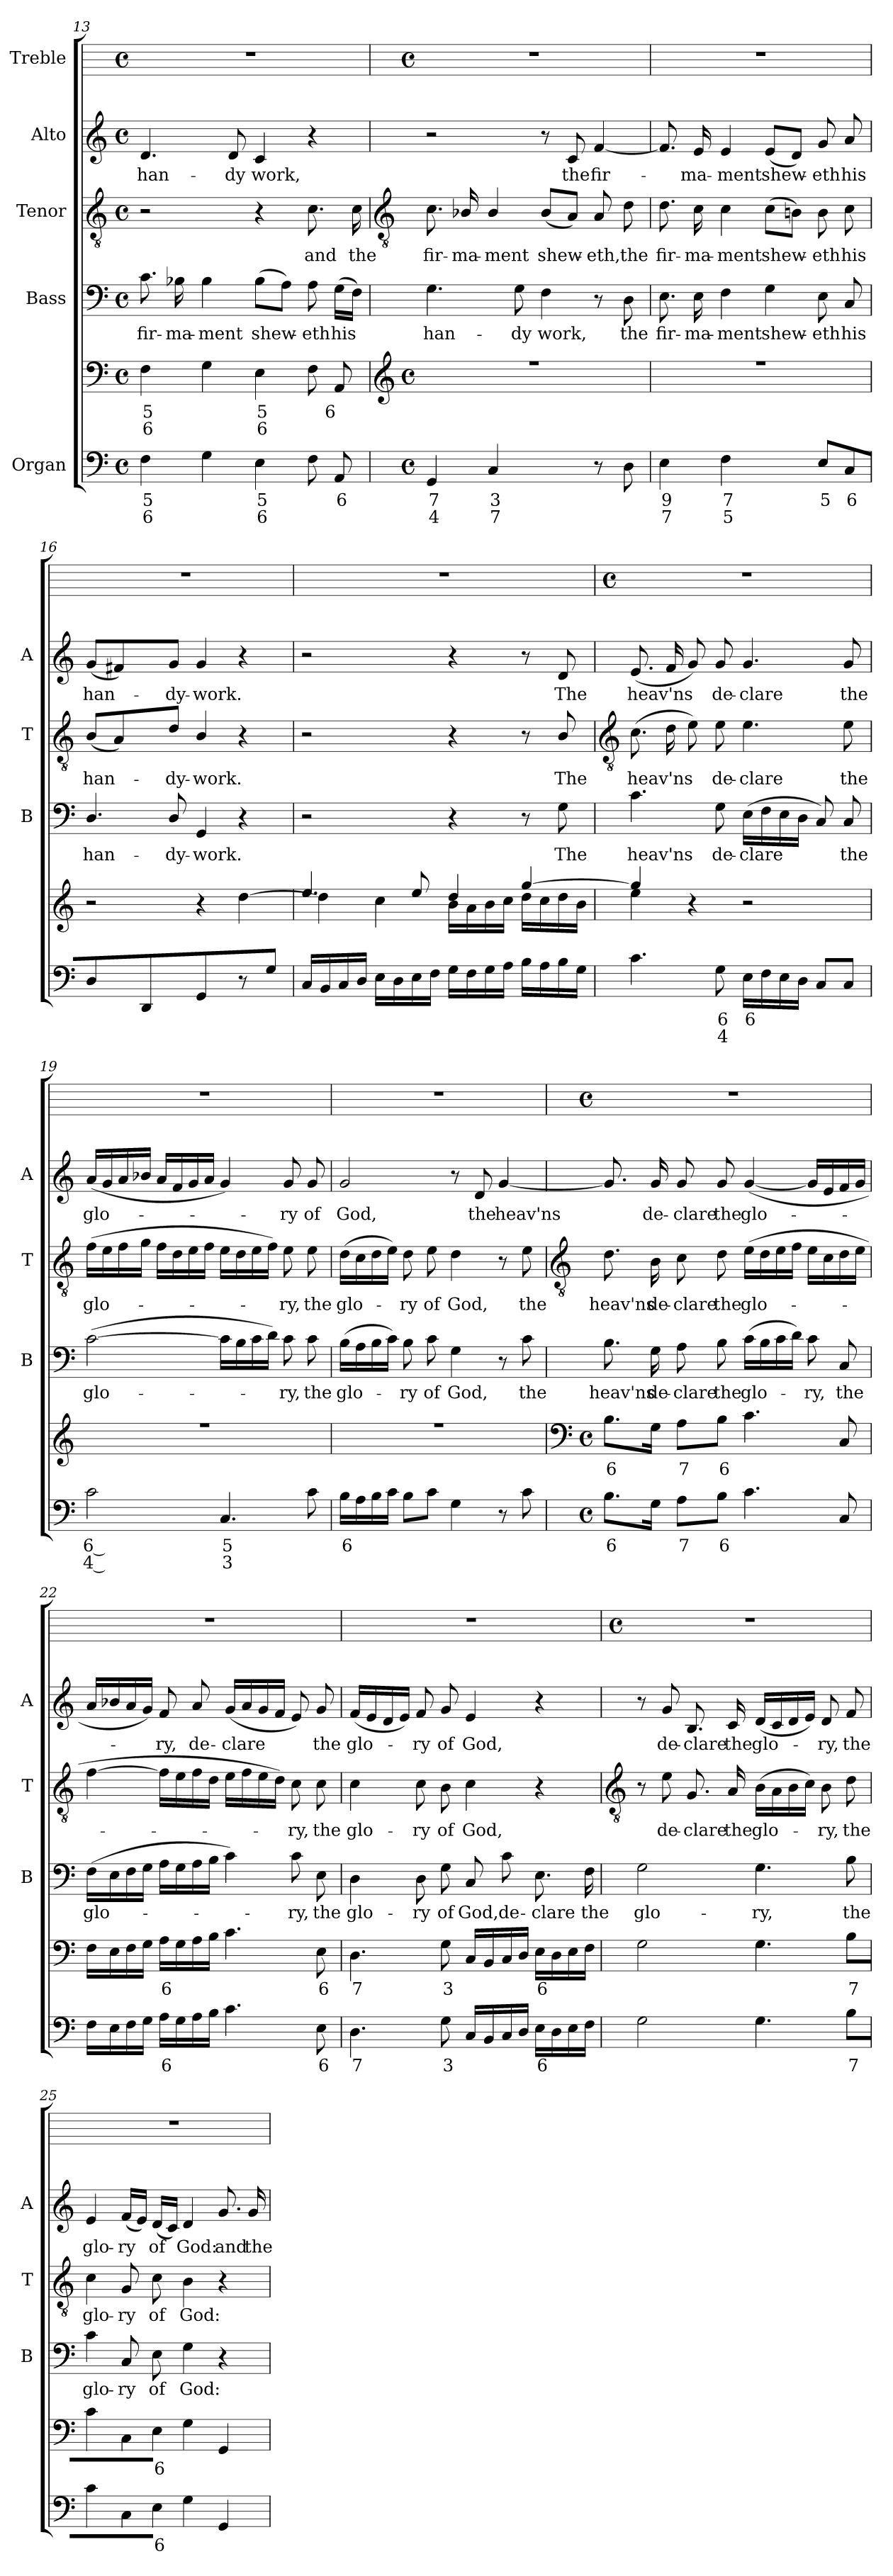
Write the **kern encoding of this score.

**kern	**text	**text	**kern	**text	**text	**kern	**text	**kern	**text	**kern	**text	**kern
*part5	*part5	*part5	*part5	*part5	*part5	*part4	*part4	*part3	*part3	*part2	*part2	*part1
*staff6	*staff6	*staff6	*staff5	*staff5	*staff5	*staff4	*staff4	*staff3	*staff3	*staff2	*staff2	*staff1
*I"Organ	*	*	*	*	*	*I"Bass	*	*I"Tenor	*	*I"Alto	*	*I"Treble
*	*	*	*	*	*	*I'B	*	*I'T	*	*I'A	*	*
*clefF4	*	*	*clefF4	*	*	*clefF4	*	*clefGv2	*	*clefG2	*	*
*k[]	*	*	*k[]	*	*	*k[]	*	*k[]	*	*k[]	*	*
*C:	*	*	*C:	*	*	*C:	*	*C:	*	*C:	*	*
*M4/4	*	*	*M4/4	*	*	*M4/4	*	*M4/4	*	*M4/4	*	*M4/4
*met(c)	*	*	*met(c)	*	*	*met(c)	*	*met(c)	*	*met(c)	*	*met(c)
=13	=13	=13	=13	=13	=13	=13	=13	=13	=13	=13	=13	=13
!	!LO:LY:b	!LO:LY:b	!	!LO:LY:b	!LO:LY:b	!	!LO:LY:b	!	!	!	!LO:LY:b	!
4F	5	6	4F	5	6	8.c	fir-	2r	.	4.d	han-	1r
!	!	!	!	!	!	!	!LO:LY:b	!	!	!	!	!
.	.	.	.	.	.	16B-X	-ma-	.	.	.	.	.
!	!	!	!	!	!	!	!LO:LY:b	!	!	!	!	!
4G	.	.	4G	.	.	4B-	-ment	.	.	.	.	.
!	!	!	!	!	!	!	!	!	!	!	!LO:LY:b	!
.	.	.	.	.	.	.	.	.	.	8d	-dy	.
!	!LO:LY:b	!LO:LY:b	!	!LO:LY:b	!LO:LY:b	!	!LO:LY:b	!	!	!	!LO:LY:b	!
4E	5	6	4E	5	6	(>8B-L	shew-	4r	.	4c	work,	.
.	.	.	.	.	.	8AJ)	.	.	.	.	.	.
!	!	!	!	!	!	!	!LO:LY:b	!	!LO:LY:b	!	!	!
8F	.	.	8F	.	.	8A	eth	8.c	and	4r	.	.
!	!LO:LY:b	!	!	!LO:LY:b	!	!	!LO:LY:b	!	!	!	!	!
8AA	6	.	8AA	6	.	(>16GLL	his	.	.	.	.	.
!	!	!	!	!	!	!	!	!	!LO:LY:b	!	!	!
.	.	.	.	.	.	16FJJ)	.	16c	the	.	.	.
!!LO:LB:g=z
=14	=14	=14	=14	=14	=14	=14	=14	=14	=14	=14	=14	=14
*	*	*	*clefG2	*	*	*	*	*clefGv2	*	*	*	*
*k[]	*	*	*k[]	*	*	*	*	*	*	*	*	*
*C:	*	*	*C:	*	*	*	*	*	*	*	*	*
*M4/4	*	*	*M4/4	*	*	*	*	*	*	*	*	*M4/4
*met(c)	*	*	*met(c)	*	*	*	*	*	*	*	*	*met(c)
!	!LO:LY:b	!LO:LY:b	!	!	!	!	!LO:LY:b	!	!LO:LY:b	!	!	!
*	*	*	*^	*	*	*	*	*	*	*	*	*
4GG	7	4	1r	1ryy	.	.	4.G	han-	8.c	fir-	2r	.	1r
!	!	!	!	!	!	!	!	!	!	!LO:LY:b	!	!	!
.	.	.	.	.	.	.	.	.	16B-X/	-ma-	.	.	.
!	!LO:LY:b	!LO:LY:b	!	!	!	!	!	!	!	!LO:LY:b	!	!	!
4C	3	7	.	.	.	.	.	.	4B-/	-ment	.	.	.
!	!	!	!	!	!	!	!	!LO:LY:b	!	!	!	!	!
.	.	.	.	.	.	.	8G	-dy	.	.	.	.	.
!	!LO:LY:b	!	!	!	!	!	!	!LO:LY:b	!	!LO:LY:b	!	!	!
[8FFLyy	4	.	.	.	.	.	4F	work,	(<8B-L	shew-	8r	.	.
!	!LO:LY:b	!	!	!	!	!	!	!	!	!	!	!LO:LY:b	!
8FFJyy]	3	.	.	.	.	.	.	.	8AJ)	.	8c	the	.
!	!	!	!	!	!	!	!	!	!	!LO:LY:b	!	!LO:LY:b	!
8r	.	.	.	.	.	.	8r	.	8A	eth,	[4f	fir-	.
!	!	!	!	!	!	!	!	!LO:LY:b	!	!LO:LY:b	!	!	!
8D	.	.	.	.	.	.	8D	the	8d	the	.	.	.
=15	=15	=15	=15	=15	=15	=15	=15	=15	=15	=15	=15	=15	=15
!	!LO:LY:b	!LO:LY:b	!	!	!	!	!	!LO:LY:b	!	!LO:LY:b	!	!	!
4E	9	7	1r	1ryy	.	.	8.E	fir-	8.d	fir-	8.f]	.	1r
!	!	!	!	!	!	!	!	!LO:LY:b	!	!LO:LY:b	!	!LO:LY:b	!
.	.	.	.	.	.	.	16E	-ma-	16c	-ma-	16e	ma-	.
!	!LO:LY:b	!LO:LY:b	!	!	!	!	!	!LO:LY:b	!	!LO:LY:b	!	!LO:LY:b	!
4F	7	5	.	.	.	.	4F	-ment	4c	-ment	4e	-ment	.
!	!LO:LY:b	!LO:LY:b	!	!	!	!	!	!LO:LY:b	!	!LO:LY:b	!	!LO:LY:b	!
[8Gyy	6	4	.	.	.	.	4G	shew-	(>8cL	shew-	(<8eL	shew-	.
!	!LO:LY:b	!LO:LY:b	!	!	!	!	!	!	!	!	!	!	!
8Gyy]	5	3	.	.	.	.	.	.	8BnJ)	.	8dJ)	.	.
!	!LO:LY:b	!	!	!	!	!	!	!LO:LY:b	!	!LO:LY:b	!	!LO:LY:b	!
8EL	5	.	.	.	.	.	8E	-eth	8B	eth	8g	eth	.
!	!LO:LY:b	!	!	!	!	!	!	!LO:LY:b	!	!LO:LY:b	!	!LO:LY:b	!
8C	6	.	.	.	.	.	8C	his	8c	his	8a	his	.
=16	=16	=16	=16	=16	=16	=16	=16	=16	=16	=16	=16	=16	=16
!	!	!	!	!	!	!	!	!LO:LY:b	!	!LO:LY:b	!	!LO:LY:b	!
4D/	.	.	2r	2ryy	.	.	4.D/	han-	(<8B/L	han-	(<8gL	han-	1r
.	.	.	.	.	.	.	.	.	4A)	.	4f#X)	.	.
4DD	.	.	.	.	.	.	.	.	.	.	.	.	.
!	!	!	!	!	!	!	!	!LO:LY:b	!	!LO:LY:b	!	!LO:LY:b	!
.	.	.	.	.	.	.	8D/	-dy-	8dJ	dy-	8gJ	dy-	.
!	!	!	!	!	!	!	!	!LO:LY:b	!	!LO:LY:b	!	!LO:LY:b	!
4GG	.	.	4r	4ryy	.	.	4GG	-work.	4B/	-work.	4g	-work.	.
8r	.	.	4ryy	[4dd\	.	.	4r	.	4r	.	4r	.	.
8GJ	.	.	.	.	.	.	.	.	.	.	.	.	.
=17	=17	=17	=17	=17	=17	=17	=17	=17	=17	=17	=17	=17	=17
16CLL	.	.	4.ee/	4dd\]	.	.	2r	.	2r	.	2r	.	1r
16BB	.	.	.	.	.	.	.	.	.	.	.	.	.
16C	.	.	.	.	.	.	.	.	.	.	.	.	.
16DJJ	.	.	.	.	.	.	.	.	.	.	.	.	.
16ELL	.	.	.	4cc\	.	.	.	.	.	.	.	.	.
16D	.	.	.	.	.	.	.	.	.	.	.	.	.
16E	.	.	8ee/	.	.	.	.	.	.	.	.	.	.
16FJJ	.	.	.	.	.	.	.	.	.	.	.	.	.
16GLL	.	.	4dd/	16b\LL	.	.	4r	.	4r	.	4r	.	.
16F	.	.	.	16a\	.	.	.	.	.	.	.	.	.
16G	.	.	.	16b\	.	.	.	.	.	.	.	.	.
16AJJ	.	.	.	16cc\JJ	.	.	.	.	.	.	.	.	.
16BLL	.	.	[4gg/	16dd\LL	.	.	8r	.	8r	.	8r	.	.
16A	.	.	.	16cc\	.	.	.	.	.	.	.	.	.
!	!	!	!	!	!	!	!	!LO:LY:b	!	!LO:LY:b	!	!LO:LY:b	!
16B	.	.	.	16dd\	.	.	8G	The	8B/	The	8d	The	.
16GJJ	.	.	.	16b\JJ	.	.	.	.	.	.	.	.	.
!!LO:LB:g=z
=18	=18	=18	=18	=18	=18	=18	=18	=18	=18	=18	=18	=18	=18
*	*	*	*	*	*	*	*	*	*clefGv2	*	*	*	*
*	*	*	*	*	*	*	*	*	*	*	*	*	*M4/4
*	*	*	*	*	*	*	*	*	*	*	*	*	*met(c)
!	!	!	!	!	!	!	!	!LO:LY:b	!	!LO:LY:b	!	!LO:LY:b	!
4.c	.	.	4gg/]	4ee\	.	.	4.c	heav'ns	(>8.cL	heav'ns	(<8.eL	heav'ns	1r
.	.	.	.	.	.	.	.	.	16dL	.	16fL	.	.
.	.	.	4r	2.ryy	.	.	.	.	8eJ)	.	8gJ)	.	.
!	!LO:LY:b	!LO:LY:b	!	!	!	!	!	!LO:LY:b	!	!LO:LY:b	!	!LO:LY:b	!
8G	6	4	.	.	.	.	8G	de-	8e	de-	8g	de-	.
!	!LO:LY:b	!	!	!	!	!	!	!LO:LY:b	!	!LO:LY:b	!	!LO:LY:b	!
16ELL	6	.	2r	.	.	.	(>16ELL	-clare	4.e	-clare	4.g	-clare	.
16F	.	.	.	.	.	.	16F	.	.	.	.	.	.
16E	.	.	.	.	.	.	16E	.	.	.	.	.	.
16DJJ	.	.	.	.	.	.	16DJJ	.	.	.	.	.	.
8CL	.	.	.	.	.	.	8C)	.	.	.	.	.	.
!	!	!	!	!	!	!	!	!LO:LY:b	!	!LO:LY:b	!	!LO:LY:b	!
8CJ	.	.	.	.	.	.	8C	the	8e	the	8g	the	.
=19	=19	=19	=19	=19	=19	=19	=19	=19	=19	=19	=19	=19	=19
!	!LO:LY:b	!LO:LY:b	!	!	!	!	!	!LO:LY:b	!	!LO:LY:b	!	!LO:LY:b	!
2c	6__	4__	1r	1ryy	.	.	(>[2c	glo-	(>16fLL	glo-	(<16aLL	glo-	1r
.	.	.	.	.	.	.	.	.	16e	.	16g	.	.
.	.	.	.	.	.	.	.	.	16f	.	16a	.	.
.	.	.	.	.	.	.	.	.	16gJJ	.	16b-XJJ	.	.
.	.	.	.	.	.	.	.	.	16fLL	.	16aLL	.	.
.	.	.	.	.	.	.	.	.	16d	.	16f	.	.
.	.	.	.	.	.	.	.	.	16e	.	16g	.	.
.	.	.	.	.	.	.	.	.	16fJJ	.	16aJJ	.	.
!	!LO:LY:b	!LO:LY:b	!	!	!	!	!	!	!	!	!	!	!
4.C	5	3	.	.	.	.	16cLL]	.	16eLL	.	4g)	.	.
.	.	.	.	.	.	.	16B	.	16d	.	.	.	.
.	.	.	.	.	.	.	16c	.	16e	.	.	.	.
.	.	.	.	.	.	.	16dJJ)	.	16fJJ)	.	.	.	.
!	!	!	!	!	!	!	!	!LO:LY:b	!	!LO:LY:b	!	!LO:LY:b	!
.	.	.	.	.	.	.	8c	ry,	8e	ry,	8g	ry	.
!	!	!	!	!	!	!	!	!LO:LY:b	!	!LO:LY:b	!	!LO:LY:b	!
8c	.	.	.	.	.	.	8c	the	8e	the	8g	of	.
=20	=20	=20	=20	=20	=20	=20	=20	=20	=20	=20	=20	=20	=20
!	!LO:LY:b	!	!	!	!	!	!	!LO:LY:b	!	!LO:LY:b	!	!LO:LY:b	!
16BLL	6	.	1r	1ryy	.	.	(>16BLL	glo-	(>16dLL	glo-	2g	God,	1r
16A	.	.	.	.	.	.	16A	.	16c	.	.	.	.
16B	.	.	.	.	.	.	16B	.	16d	.	.	.	.
16cJJ	.	.	.	.	.	.	16cJJ)	.	16eJJ)	.	.	.	.
!	!	!	!	!	!	!	!	!LO:LY:b	!	!LO:LY:b	!	!	!
8BL	.	.	.	.	.	.	8B	ry	8d	ry	.	.	.
!	!	!	!	!	!	!	!	!LO:LY:b	!	!LO:LY:b	!	!	!
8cJ	.	.	.	.	.	.	8c	of	8e	of	.	.	.
!	!	!	!	!	!	!	!	!LO:LY:b	!	!LO:LY:b	!	!	!
4G	.	.	.	.	.	.	4G	God,	4d	God,	8r	.	.
!	!	!	!	!	!	!	!	!	!	!	!	!LO:LY:b	!
.	.	.	.	.	.	.	.	.	.	.	8d	the	.
!	!	!	!	!	!	!	!	!	!	!	!	!LO:LY:b	!
8r	.	.	.	.	.	.	8r	.	8r	.	[4g	heav'ns	.
!	!	!	!	!	!	!	!	!LO:LY:b	!	!LO:LY:b	!	!	!
8c	.	.	.	.	.	.	8c	the	8e	the	.	.	.
*	*	*	*v	*v	*	*	*	*	*	*	*	*	*
!!LO:LB:g=z
=21	=21	=21	=21	=21	=21	=21	=21	=21	=21	=21	=21	=21
*	*	*	*clefF4	*	*	*	*	*clefGv2	*	*	*	*
*k[]	*	*	*k[]	*	*	*	*	*	*	*	*	*
*C:	*	*	*C:	*	*	*	*	*	*	*	*	*
*M4/4	*	*	*M4/4	*	*	*	*	*	*	*	*	*M4/4
*met(c)	*	*	*met(c)	*	*	*	*	*	*	*	*	*met(c)
!	!LO:LY:b	!	!	!LO:LY:b	!	!	!LO:LY:b	!	!LO:LY:b	!	!	!
8.BL	6	.	8.BL	6	.	8.B	heav'ns	8.d	heav'ns	8.g]	.	1r
!	!	!	!	!	!	!	!LO:LY:b	!	!LO:LY:b	!	!LO:LY:b	!
16GJ	.	.	16GJ	.	.	16G	de-	16B	de-	16g	de-	.
!	!LO:LY:b	!	!	!LO:LY:b	!	!	!LO:LY:b	!	!LO:LY:b	!	!LO:LY:b	!
8AL	7	.	8AL	7	.	8A	-clare	8c	-clare	8g	-clare	.
!	!LO:LY:b	!	!	!LO:LY:b	!	!	!LO:LY:b	!	!LO:LY:b	!	!LO:LY:b	!
8BJ	6	.	8BJ	6	.	8B	the	8d	the	8g	the	.
!	!	!	!	!	!	!	!LO:LY:b	!	!LO:LY:b	!	!LO:LY:b	!
4.c	.	.	4.c	.	.	(>16cLL	glo-	(>16eLL	glo-	(<[4g	glo-	.
.	.	.	.	.	.	16B	.	16d	.	.	.	.
.	.	.	.	.	.	16c	.	16e	.	.	.	.
.	.	.	.	.	.	16dJJ)	.	16fJJ	.	.	.	.
!	!	!	!	!	!	!	!LO:LY:b	!	!	!	!	!
.	.	.	.	.	.	8c	ry,	16eLL	.	16gLL]	.	.
.	.	.	.	.	.	.	.	16c	.	16e	.	.
!	!	!	!	!	!	!	!LO:LY:b	!	!	!	!	!
8C	.	.	8C	.	.	8C	the	16d	.	16f	.	.
.	.	.	.	.	.	.	.	16eJJ	.	16gJJ	.	.
=22	=22	=22	=22	=22	=22	=22	=22	=22	=22	=22	=22	=22
!	!	!	!	!	!	!	!LO:LY:b	!	!	!	!	!
16FLL	.	.	16FLL	.	.	(>16FLL	glo-	[4f	.	16aLL	.	1r
16E	.	.	16E	.	.	16E	.	.	.	16b-X	.	.
16F	.	.	16F	.	.	16F	.	.	.	16a	.	.
16GJJ	.	.	16GJJ	.	.	16GJJ	.	.	.	16gJJ)	.	.
!	!LO:LY:b	!	!	!LO:LY:b	!	!	!	!	!	!	!LO:LY:b	!
16ALL	6	.	16ALL	6	.	16ALL	.	16fLL]	.	8f	ry,	.
16G	.	.	16G	.	.	16G	.	16e	.	.	.	.
!	!	!	!	!	!	!	!	!	!	!	!LO:LY:b	!
16A	.	.	16A	.	.	16A	.	16f	.	8a	de-	.
16BJJ	.	.	16BJJ	.	.	16BJJ	.	16dJJ	.	.	.	.
!	!	!	!	!	!	!	!	!	!	!	!LO:LY:b	!
4.c	.	.	4.c	.	.	4c)	.	16eLL	.	(<16gLL	-clare	.
.	.	.	.	.	.	.	.	16f	.	16a	.	.
.	.	.	.	.	.	.	.	16e	.	16g	.	.
.	.	.	.	.	.	.	.	16dJJ)	.	16fJJ	.	.
!	!	!	!	!	!	!	!LO:LY:b	!	!LO:LY:b	!	!	!
.	.	.	.	.	.	8c	ry,	8c	ry,	8e)	.	.
!	!LO:LY:b	!	!	!LO:LY:b	!	!	!LO:LY:b	!	!LO:LY:b	!	!LO:LY:b	!
8E	6	.	8E	6	.	8E	the	8c	the	8g	the	.
=23	=23	=23	=23	=23	=23	=23	=23	=23	=23	=23	=23	=23
!	!LO:LY:b	!	!	!LO:LY:b	!	!	!LO:LY:b	!	!LO:LY:b	!	!LO:LY:b	!
4.D	7	.	4.D	7	.	4D	glo-	4c	glo-	(<16fLL	glo-	1r
.	.	.	.	.	.	.	.	.	.	16e	.	.
.	.	.	.	.	.	.	.	.	.	16d	.	.
.	.	.	.	.	.	.	.	.	.	16eJJ)	.	.
!	!	!	!	!	!	!	!LO:LY:b	!	!LO:LY:b	!	!LO:LY:b	!
.	.	.	.	.	.	8D	-ry	8c	-ry	8f	ry	.
!	!LO:LY:b	!	!	!LO:LY:b	!	!	!LO:LY:b	!	!LO:LY:b	!	!LO:LY:b	!
8G	3	.	8G	3	.	8G	of	8B	of	8g	of	.
!	!	!	!	!	!	!	!LO:LY:b	!	!LO:LY:b	!	!LO:LY:b	!
16CLL	.	.	16CLL	.	.	8C	God,	4c	God,	4e	God,	.
16BB	.	.	16BB	.	.	.	.	.	.	.	.	.
!	!	!	!	!	!	!	!LO:LY:b	!	!	!	!	!
16C	.	.	16C	.	.	8c	de-	.	.	.	.	.
16DJJ	.	.	16DJJ	.	.	.	.	.	.	.	.	.
!	!LO:LY:b	!	!	!LO:LY:b	!	!	!LO:LY:b	!	!	!	!	!
16ELL	6	.	16ELL	6	.	8.E	-clare	4r	.	4r	.	.
16D	.	.	16D	.	.	.	.	.	.	.	.	.
16E	.	.	16E	.	.	.	.	.	.	.	.	.
!	!	!	!	!	!	!	!LO:LY:b	!	!	!	!	!
16FJJ	.	.	16FJJ	.	.	16F	the	.	.	.	.	.
!!LO:LB:g=z
=24	=24	=24	=24	=24	=24	=24	=24	=24	=24	=24	=24	=24
*	*	*	*	*	*	*	*	*clefGv2	*	*	*	*
*	*	*	*	*	*	*	*	*	*	*	*	*M4/4
*	*	*	*	*	*	*	*	*	*	*	*	*met(c)
!	!	!	!	!	!	!	!LO:LY:b	!	!	!	!	!
2G	.	.	2G	.	.	2G	glo-	8r	.	8r	.	1r
!	!	!	!	!	!	!	!	!	!LO:LY:b	!	!LO:LY:b	!
.	.	.	.	.	.	.	.	8e	de-	8g	de-	.
!	!	!	!	!	!	!	!	!	!LO:LY:b	!	!LO:LY:b	!
.	.	.	.	.	.	.	.	8.G	-clare	8.B	-clare	.
!	!	!	!	!	!	!	!	!	!LO:LY:b	!	!LO:LY:b	!
.	.	.	.	.	.	.	.	16A	the	16c	the	.
!	!	!	!	!	!	!	!LO:LY:b	!	!LO:LY:b	!	!LO:LY:b	!
4.G	.	.	4.G	.	.	4.G	-ry,	(>16BLL	glo-	(<16dLL	glo-	.
.	.	.	.	.	.	.	.	16A	.	16c	.	.
.	.	.	.	.	.	.	.	16B	.	16d	.	.
.	.	.	.	.	.	.	.	16cJJ)	.	16eJJ)	.	.
!	!	!	!	!	!	!	!	!	!LO:LY:b	!	!LO:LY:b	!
.	.	.	.	.	.	.	.	8B	ry,	8d	ry,	.
!	!LO:LY:b	!	!	!LO:LY:b	!	!	!LO:LY:b	!	!LO:LY:b	!	!LO:LY:b	!
8BL	7	.	8BL	7	.	8B	the	8d	the	8f	the	.
=25	=25	=25	=25	=25	=25	=25	=25	=25	=25	=25	=25	=25
!	!	!	!	!	!	!	!LO:LY:b	!	!LO:LY:b	!	!LO:LY:b	!
4c	.	.	4c	.	.	4c	glo-	4c	glo-	4e	glo-	1r
!	!	!	!	!	!	!	!LO:LY:b	!	!LO:LY:b	!	!LO:LY:b	!
8C	.	.	8C	.	.	8C	-ry	8G	-ry	(<16fLL	-ry	.
.	.	.	.	.	.	.	.	.	.	16eJJ)	.	.
!	!LO:LY:b	!	!	!LO:LY:b	!	!	!LO:LY:b	!	!LO:LY:b	!	!LO:LY:b	!
8EJ	6	.	8EJ	6	.	8E	of	8c	of	(<16dLL	of	.
.	.	.	.	.	.	.	.	.	.	16cJJ)	.	.
!	!	!	!	!	!	!	!LO:LY:b	!	!LO:LY:b	!	!LO:LY:b	!
4G	.	.	4G	.	.	4G	God:	4B	God:	4d	God:	.
!	!	!	!	!	!	!	!	!	!	!	!LO:LY:b	!
4GG	.	.	4GG	.	.	4r	.	4r	.	8.g	and	.
!	!	!	!	!	!	!	!	!	!	!	!LO:LY:b	!
.	.	.	.	.	.	.	.	.	.	16g	the	.
=	=	=	=	=	=	=	=	=	=	=	=	=
*-	*-	*-	*-	*-	*-	*-	*-	*-	*-	*-	*-	*-
